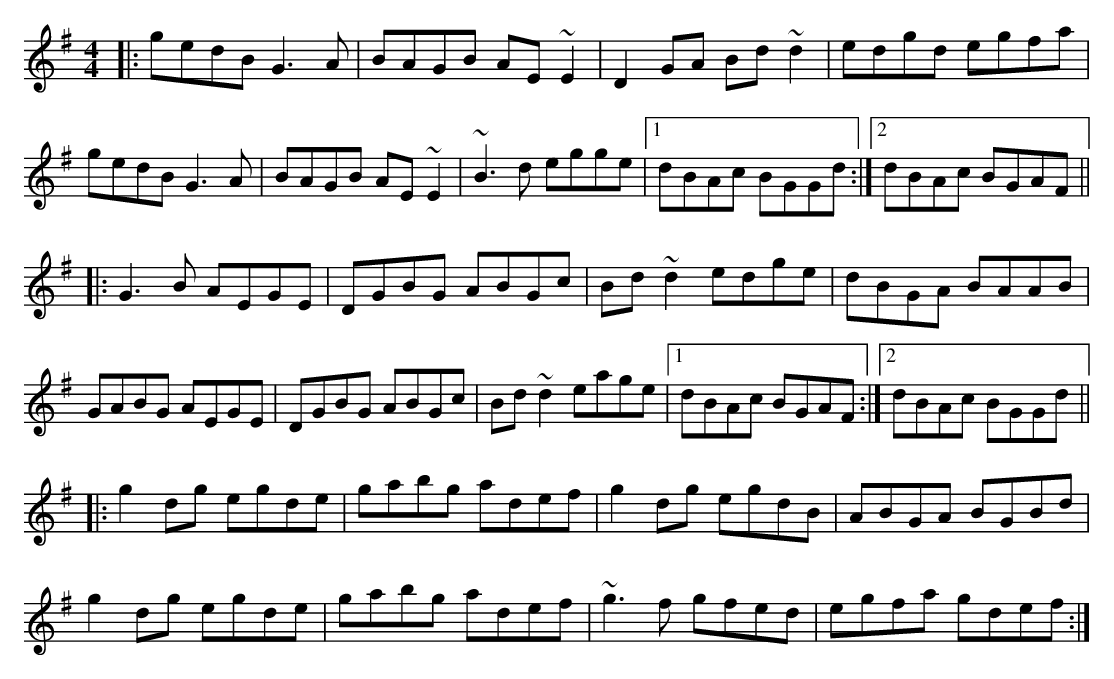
X:1
M:4/4
K:G
|:gedB G3A|BAGB AE~E2|D2GA Bd~d2|edgd egfa|
gedB G3A|BAGB AE~E2|~B3d egge|1 dBAc BGGd:|2 dBAc BGAF||
|:G3B AEGE|DGBG ABGc|Bd~d2 edge|dBGA BAAB|
GABG AEGE|DGBG ABGc|Bd~d2 eage|1 dBAc BGAF:|2 dBAc BGGd||
|:g2dg egde|gabg adef|g2dg egdB|ABGA BGBd|
g2dg egde|gabg adef|~g3f gfed|egfa gdef:|
